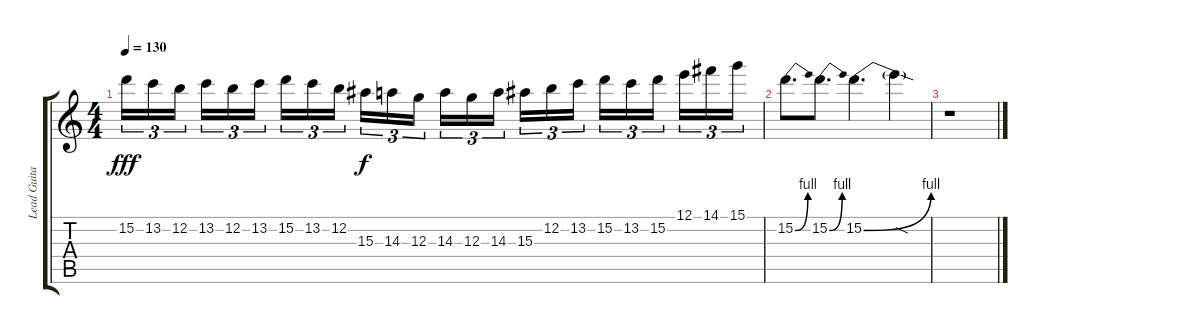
\track ("Lead Guitar" "Lead Guita") {instrument distortionguitar}
\staff {score tabs}
\tuning (E4 B3 G3 D3 A2 E2) {hide}
\ts (4 4)
\tempo 130
\clef g2
\ks c
15.2.16{tu (3 2) dy fff} 13.2.16{tu (3 2)} 12.2.16{tu (3 2) beam splitsecondary} 13.2.16{tu (3 2)} 12.2.16{tu (3 2)} 13.2.16{tu (3 2)} 15.2.16{tu (3 2)} 13.2.16{tu (3 2)} 12.2.16{tu (3 2) beam splitsecondary} 15.3.16{tu (3 2) dy f} 14.3.16{tu (3 2)} 12.3.16{tu (3 2)} 14.3.16{tu (3 2)} 12.3.16{tu (3 2)} 14.3.16{tu (3 2) beam splitsecondary} 15.3.16{tu (3 2)} 12.2.16{tu (3 2)} 13.2.16{tu (3 2)} 15.2.16{tu (3 2)} 13.2.16{tu (3 2)} 15.2.16{tu (3 2) beam splitsecondary} 12.1.16{tu (3 2)} 14.1.16{tu (3 2)} 15.1.16{tu (3 2)} |
15.2{be (bend 0 0 60 4)}.8{d} 15.2{be (bend 0 0 60 4)}.8{d} 15.2{be (bend 0 0 60 4)}.4{d} 15.2{sod t}.4 |
r.1
